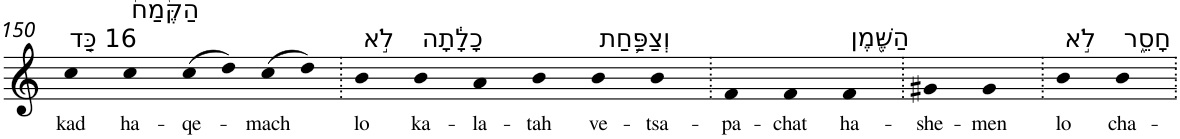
**kern	**text
*part1	*part1
*staff1	*staff1
*I"Piano	*
*I'Pno	*
!!LO:PB:g=z
*clefG2	*
*k[]	*
=150	=150
!LO:TX:a:t=16 כַּ֤ד	!
!	!LO:LY:b
4cc	kad
!LO:TX:a:t=הַקֶּ֙מַח֙	!
!	!LO:LY:b
4cc	ha-
!	!LO:LY:b
(>8cc	-qe-
8dd)	.
!	!LO:LY:b
(>8cc	-mach
8dd)	.
=151.	=151.
!LO:TX:a:t=לֹ֣א	!
!	!LO:LY:b
4b	lo
!LO:TX:a:t=כָלָ֔תָה	!
!	!LO:LY:b
4b	ka-
!	!LO:LY:b
4a	-la-
!	!LO:LY:b
4b	-tah
!LO:TX:a:t=וְצַפַּ֥חַת	!
!	!LO:LY:b
4b	ve-
!	!LO:LY:b
4b	-tsa-
=152.	=152.
!	!LO:LY:b
4f	-pa-
!	!LO:LY:b
4f	-chat
!LO:TX:a:t=הַשֶּׁ֖מֶן	!
!	!LO:LY:b
4f	ha-
=153.	=153.
!	!LO:LY:b
4g#X	-she-
!	!LO:LY:b
4g#	-men
=154.	=154.
!LO:TX:a:t=לֹ֣א	!
!	!LO:LY:b
4b	lo
!LO:TX:a:t=חָסֵ֑ר	!
!	!LO:LY:b
4b	cha-
=.	=.
*-	*-
